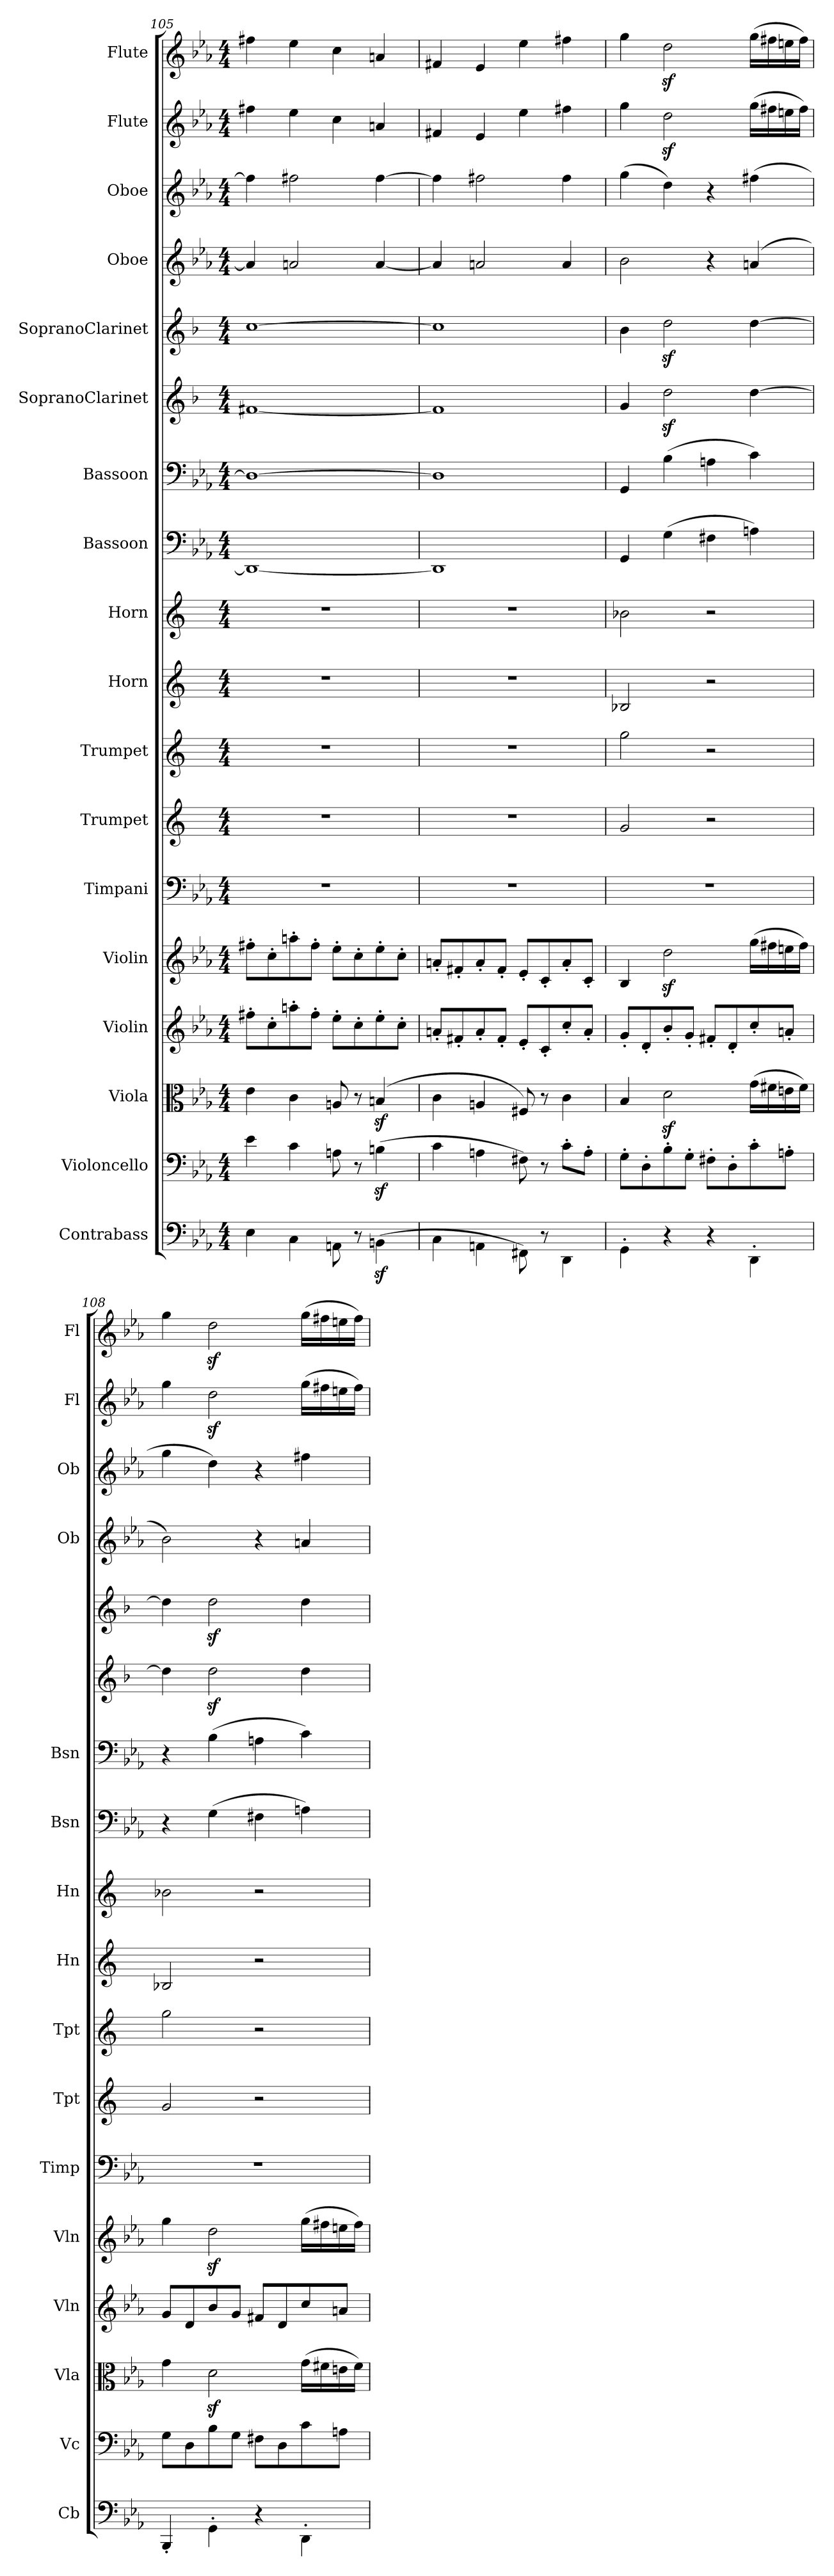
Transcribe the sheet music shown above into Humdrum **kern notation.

**kern	**kern	**kern	**kern	**kern	**kern	**kern	**kern	**kern	**kern	**kern	**kern	**kern	**kern	**kern	**kern	**kern	**kern
*part18	*part17	*part16	*part15	*part14	*part13	*part12	*part11	*part10	*part9	*part8	*part7	*part6	*part5	*part4	*part3	*part2	*part1
*staff18	*staff17	*staff16	*staff15	*staff14	*staff13	*staff12	*staff11	*staff10	*staff9	*staff8	*staff7	*staff6	*staff5	*staff4	*staff3	*staff2	*staff1
*I"Contrabass	*I"Violoncello	*I"Viola	*I"Violin	*I"Violin	*I"Timpani	*I"Trumpet	*I"Trumpet	*I"Horn	*I"Horn	*I"Bassoon	*I"Bassoon	*I"SopranoClarinet	*I"SopranoClarinet	*I"Oboe	*I"Oboe	*I"Flute	*I"Flute
*I'Cb	*I'Vc	*I'Vla	*I'Vln	*I'Vln	*I'Timp	*I'Tpt	*I'Tpt	*I'Hn	*I'Hn	*I'Bsn	*I'Bsn	*	*	*I'Ob	*I'Ob	*I'Fl	*I'Fl
*clefF4	*clefF4	*clefC3	*clefG2	*clefG2	*clefF4	*clefG2	*clefG2	*clefG2	*clefG2	*clefF4	*clefF4	*clefG2	*clefG2	*clefG2	*clefG2	*clefG2	*clefG2
*k[b-e-a-]	*k[b-e-a-]	*k[b-e-a-]	*k[b-e-a-]	*k[b-e-a-]	*k[b-e-a-]	*k[]	*k[]	*k[]	*k[]	*k[b-e-a-]	*k[b-e-a-]	*k[b-]	*k[b-]	*k[b-e-a-]	*k[b-e-a-]	*k[b-e-a-]	*k[b-e-a-]
*M4/4	*M4/4	*M4/4	*M4/4	*M4/4	*M4/4	*M4/4	*M4/4	*M4/4	*M4/4	*M4/4	*M4/4	*M4/4	*M4/4	*M4/4	*M4/4	*M4/4	*M4/4
=105	=105	=105	=105	=105	=105	=105	=105	=105	=105	=105	=105	=105	=105	=105	=105	=105	=105
4E-\	4e-\	4e-\	8ff#X'\L	8ff#X'\L	1r	1r	1r	1r	1r	1DD/_	1D\_	[1f#X/	[1cc\	4a/]	4ff#\]	4ff#X\	4ff#X\
.	.	.	8cc'\	8cc'\	.	.	.	.	.	.	.	.	.	.	.	.	.
4C\	4c\	4c\	8aan'\	8aan'\	.	.	.	.	.	.	.	.	.	2an/	2ff#X\	4ee-\	4ee-\
.	.	.	8ff#'\J	8ff#'\J	.	.	.	.	.	.	.	.	.	.	.	.	.
8AAn\	8An\	8An/	8ee-'\L	8ee-'\L	.	.	.	.	.	.	.	.	.	.	.	4cc\	4cc\
8r	8r	8r	8cc'\	8cc'\	.	.	.	.	.	.	.	.	.	.	.	.	.
(4BBnz\	(4Bnz\	(4Bnz/	8ee-'\	8ee-'\	.	.	.	.	.	.	.	.	.	[4a/	[4ff#\	4an/	4an/
.	.	.	8cc'\J	8cc'\J	.	.	.	.	.	.	.	.	.	.	.	.	.
=106	=106	=106	=106	=106	=106	=106	=106	=106	=106	=106	=106	=106	=106	=106	=106	=106	=106
4C\	4c\	4c\	8an'/L	8an'/L	1r	1r	1r	1r	1r	1DD/]	1D\]	1f#/]	1cc\]	4a/]	4ff#\]	4f#X/	4f#X/
.	.	.	8f#X'/	8f#X'/	.	.	.	.	.	.	.	.	.	.	.	.	.
4AAn\	4An\	4An/	8a'/	8a'/	.	.	.	.	.	.	.	.	.	2an/	2ff#X\	4e-/	4e-/
.	.	.	8f#'/J	8f#'/J	.	.	.	.	.	.	.	.	.	.	.	.	.
8FF#X\)	8F#X\)	8F#X/)	8e-'/L	8e-'/L	.	.	.	.	.	.	.	.	.	.	.	4ee-\	4ee-\
8r	8r	8r	8c'/	8c'/	.	.	.	.	.	.	.	.	.	.	.	.	.
4DD\	8c'\L	4c\	8cc'/	8a'/	.	.	.	.	.	.	.	.	.	4a/	4ff#\	4ff#X\	4ff#X\
.	8A'\J	.	8a'/J	8c'/J	.	.	.	.	.	.	.	.	.	.	.	.	.
=107	=107	=107	=107	=107	=107	=107	=107	=107	=107	=107	=107	=107	=107	=107	=107	=107	=107
4GG'\	8G'\L	4B-/	8g'/L	4B-/	1r	2g/	2gg\	2B-X/	2b-X\	4GG/	4GG/	4g/	4b-\	2b-\	(4gg\	4gg\	4gg\
.	8D'\	.	8d'/	.	.	.	.	.	.	.	.	.	.	.	.	.	.
4r	8B-'\	2dz\	8b-'/	2ddz\	.	.	.	.	.	(4G\	(4B-\	2ddz\	2ddz\	.	4dd\)	2ddz\	2ddz\
.	8G'\J	.	8g'/J	.	.	.	.	.	.	.	.	.	.	.	.	.	.
4r	8F#X'\L	.	8f#X'/L	.	.	2r	2r	2r	2r	4F#X\	4An\	.	.	4r	4r	.	.
.	8D'\	.	8d'/	.	.	.	.	.	.	.	.	.	.	.	.	.	.
4DD'\	8c'\	(16g\LL	8cc'/	(16gg\LL	.	.	.	.	.	4An\)	4c\)	[4dd\	[4dd\	(4an/	(4ff#X\	(16gg\LL	(16gg\LL
.	.	16f#X\	.	16ff#X\	.	.	.	.	.	.	.	.	.	.	.	16ff#X\	16ff#X\
.	8An'\J	16en\	8an'/J	16een\	.	.	.	.	.	.	.	.	.	.	.	16een\	16een\
.	.	16f#\JJ)	.	16ff#\JJ)	.	.	.	.	.	.	.	.	.	.	.	16ff#\JJ)	16ff#\JJ)
=108	=108	=108	=108	=108	=108	=108	=108	=108	=108	=108	=108	=108	=108	=108	=108	=108	=108
4BBB-'/	8G\L	4g\	8g/L	4gg\	1r	2g/	2gg\	2B-X/	2b-X\	4r	4r	4dd\]	4dd\]	2b-\)	4gg\	4gg\	4gg\
.	8D\	.	8d/	.	.	.	.	.	.	.	.	.	.	.	.	.	.
4GG'\	8B-\	2dz\	8b-/	2ddz\	.	.	.	.	.	(4G\	(4B-\	2ddz\	2ddz\	.	4dd\)	2ddz\	2ddz\
.	8G\J	.	8g/J	.	.	.	.	.	.	.	.	.	.	.	.	.	.
4r	8F#X\L	.	8f#X/L	.	.	2r	2r	2r	2r	4F#X\	4An\	.	.	4r	4r	.	.
.	8D\	.	8d/	.	.	.	.	.	.	.	.	.	.	.	.	.	.
4DD'\	8c\	(16g\LL	8cc/	(16gg\LL	.	.	.	.	.	4An\)	4c\)	4dd\	4dd\	4an/	4ff#X\	(16gg\LL	(16gg\LL
.	.	16f#X\	.	16ff#X\	.	.	.	.	.	.	.	.	.	.	.	16ff#X\	16ff#X\
.	8An\J	16en\	8an/J	16een\	.	.	.	.	.	.	.	.	.	.	.	16een\	16een\
.	.	16f#\JJ)	.	16ff#\JJ)	.	.	.	.	.	.	.	.	.	.	.	16ff#\JJ)	16ff#\JJ)
=	=	=	=	=	=	=	=	=	=	=	=	=	=	=	=	=	=
*-	*-	*-	*-	*-	*-	*-	*-	*-	*-	*-	*-	*-	*-	*-	*-	*-	*-
